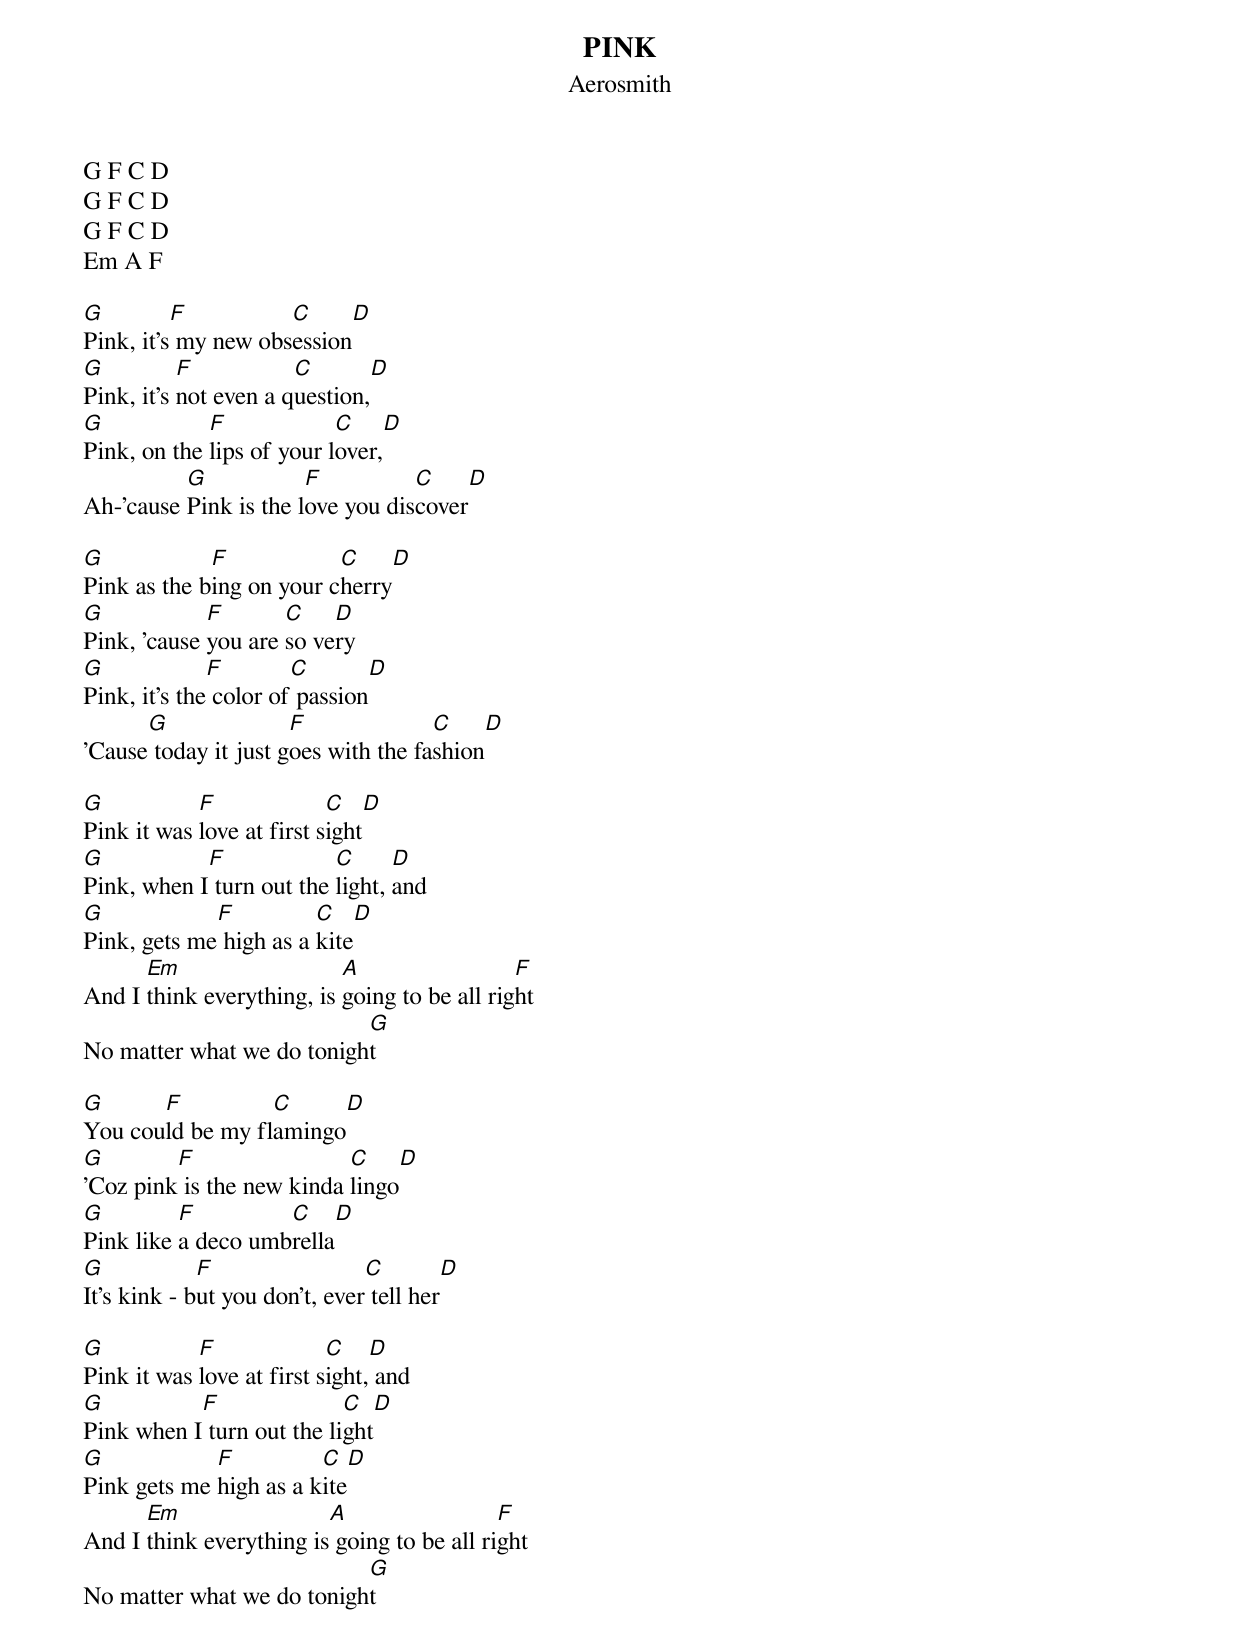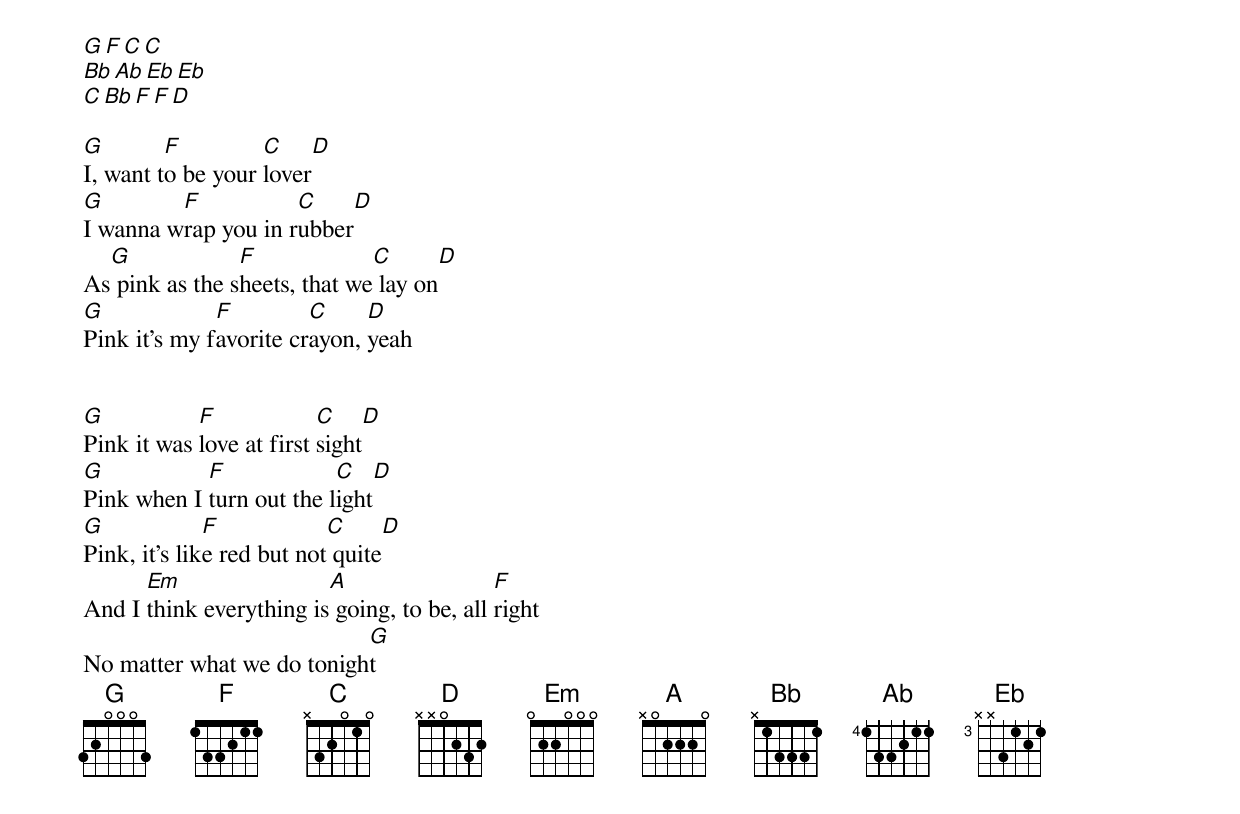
PINK
Aerosmith

G F C D
G F C D
G F C D
Em A F

G         F          C     D
Pink, it's my new obsession
G          F           C       D
Pink, it's not even a question,
G            F             C     D
Pink, on the lips of your lover,
          G            F          C      D
Ah-'cause Pink is the love you discover

G            F            C      D
Pink as the bing on your cherry
G            F       C    D
Pink, 'cause you are so very
G             F        C       D
Pink, it's the color of passion
      G               F              C       D
'Cause today it just goes with the fashion

G           F              C   D
Pink it was love at first sight
G           F             C      D
Pink, when I turn out the light, and
G            F          C   D
Pink, gets me high as a kite
      Em                   A                  F
And I think everything, is going to be all right
                           G
No matter what we do tonight

G      F          C      D
You could be my flamingo
G        F                 C    D
'Coz pink is the new kinda lingo
G         F         C     D
Pink like a deco umbrella
G            F                 C        D
It's kink - but you don't, ever tell her

G           F              C    D
Pink it was love at first sight, and
G          F               C   D
Pink when I turn out the light
G            F          C     D
Pink gets me high as a kite
      Em                 A                  F
And I think everything is going to be all right
                           G
No matter what we do tonight

G   F   C   C
Bb  Ab  Eb  Eb
C   Bb  F   F      D

G        F         C    D
I, want to be your lover
G        F           C     D
I wanna wrap you in rubber
  G             F             C      D
As pink as the sheets, that we lay on
G             F         C     D
Pink it's my favorite crayon, yeah


G           F             C    D
Pink it was love at first sight
G           F             C     D
Pink when I turn out the light
G             F            C     D
Pink, it's like red but not quite
      Em                 A                  F
And I think everything is going, to be, all right
                           G
No matter what we do tonight
